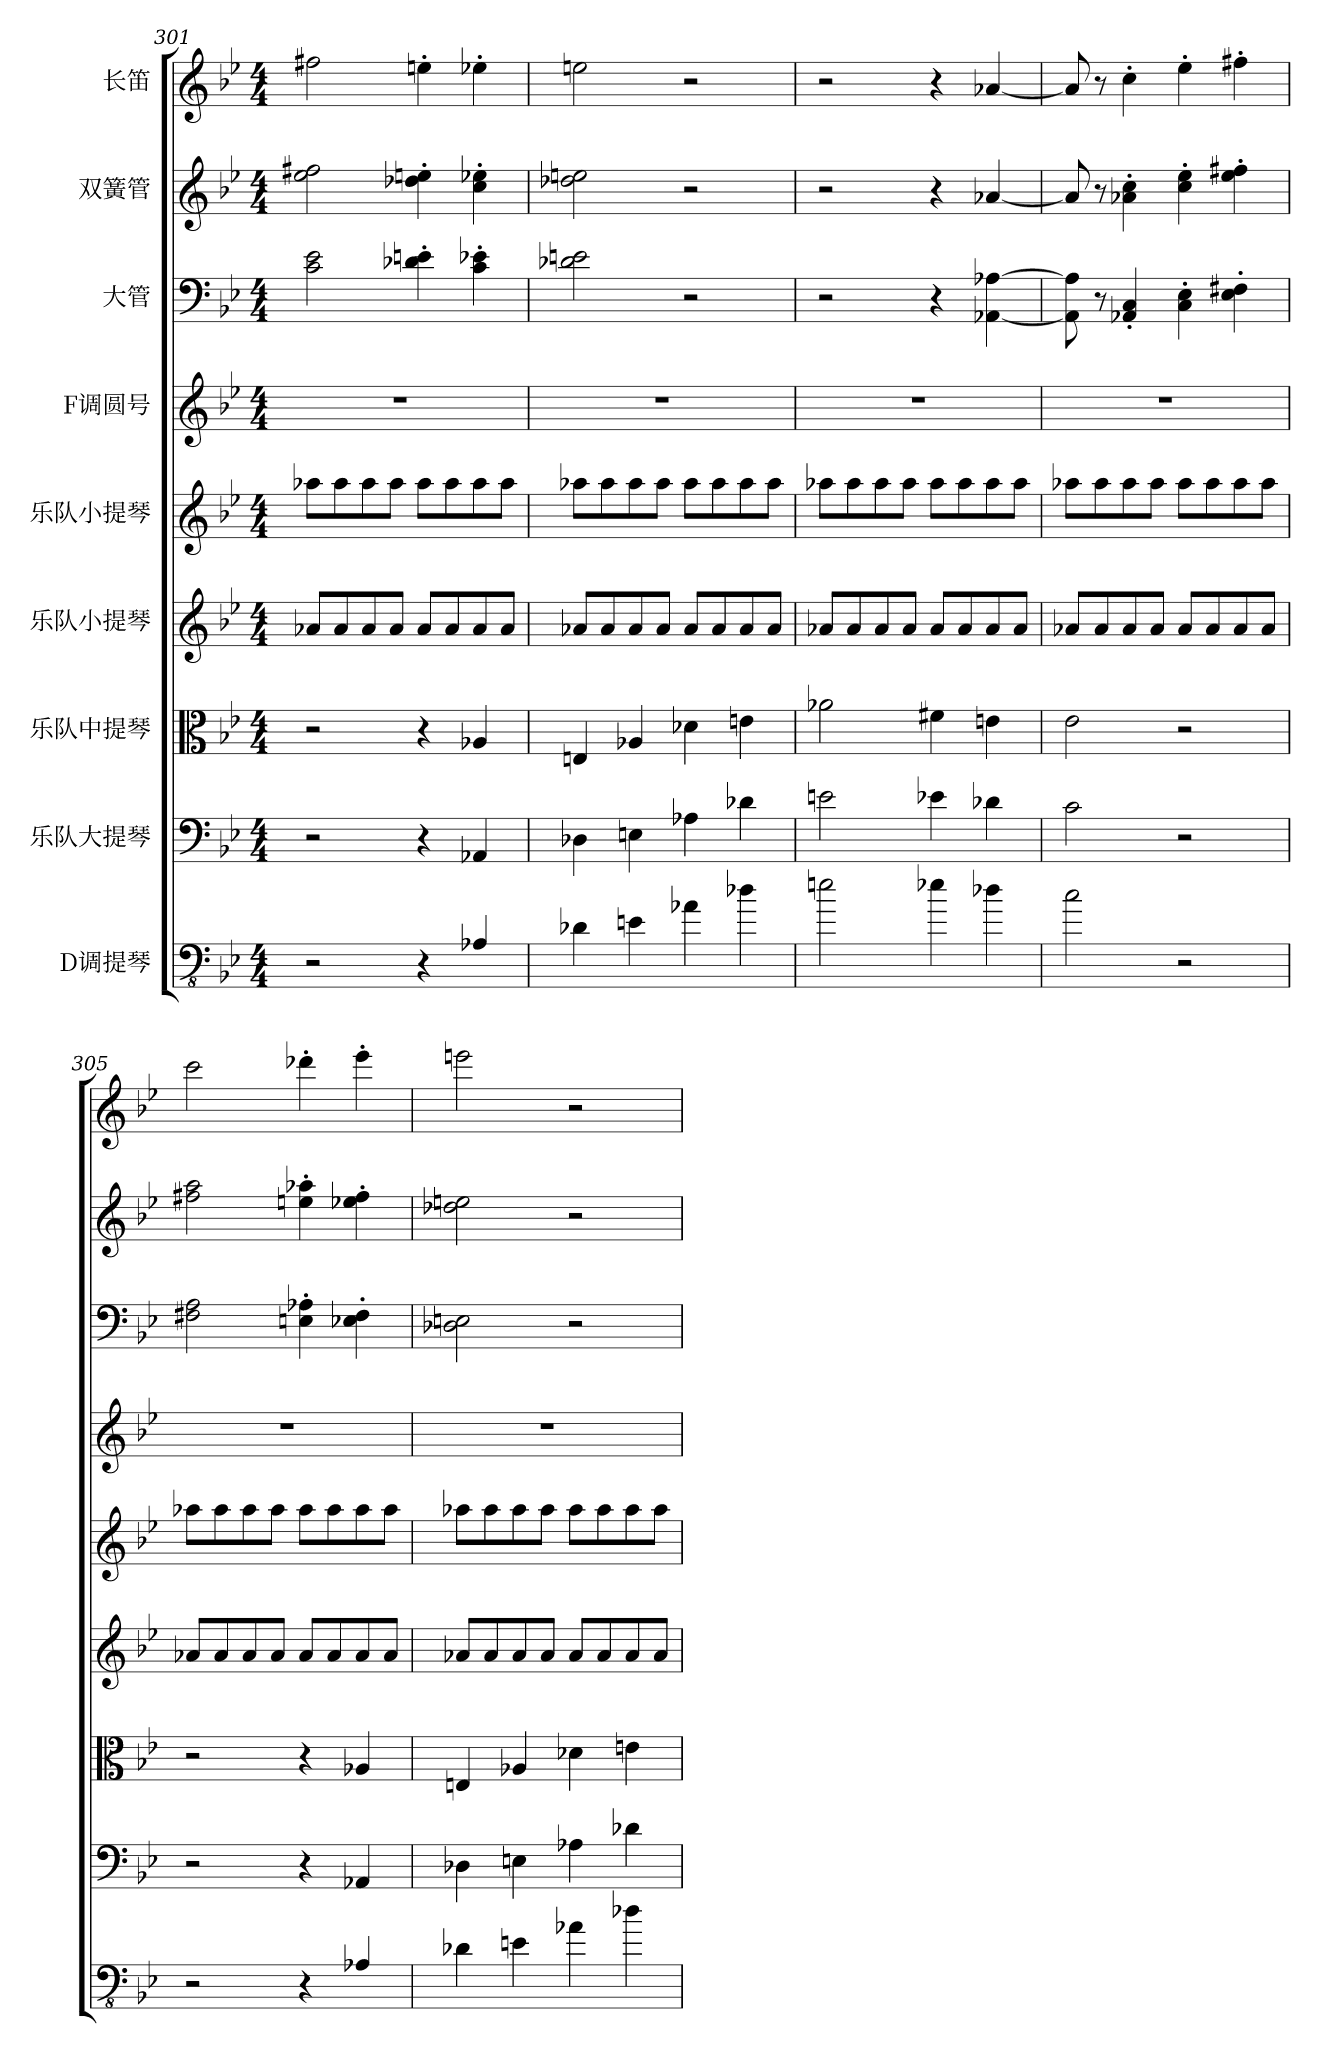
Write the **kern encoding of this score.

**kern	**kern	**kern	**kern	**kern	**kern	**kern	**kern	**kern
*part9	*part8	*part7	*part6	*part5	*part4	*part3	*part2	*part1
*staff9	*staff8	*staff7	*staff6	*staff5	*staff4	*staff3	*staff2	*staff1
*I"D调提琴	*I"乐队大提琴	*I"乐队中提琴	*I"乐队小提琴	*I"乐队小提琴	*I"F调圆号	*I"大管	*I"双簧管	*I"长笛
*clefFv4	*clefF4	*clefC3	*clefG2	*clefG2	*clefG2	*clefF4	*clefG2	*clefG2
*ITrd7c12	*	*	*	*	*ITrd4c7	*	*	*
*k[b-e-]	*k[b-e-]	*k[b-e-]	*k[b-e-]	*k[b-e-]	*k[b-e-a-]	*k[b-e-]	*k[b-e-]	*k[b-e-]
*M4/4	*M4/4	*M4/4	*M4/4	*M4/4	*M4/4	*M4/4	*M4/4	*M4/4
=301	=301	=301	=301	=301	=301	=301	=301	=301
2r	2r	2r	8a-X/L	8aa-X\L	1r	2c\ 2e-\	2ee-\ 2ff#X\	2ff#X\
.	.	.	8a-/	8aa-\	.	.	.	.
.	.	.	8a-/	8aa-\	.	.	.	.
.	.	.	8a-/J	8aa-\J	.	.	.	.
4r	4r	4r	8a-/L	8aa-\L	.	4d-X\' 4en\'	4dd-X\' 4een\'	4een'\
.	.	.	8a-/	8aa-\	.	.	.	.
4AAA-X/	4AA-X/	4A-X/	8a-/	8aa-\	.	4c\' 4e-X\'	4cc\' 4ee-X\'	4ee-X'\
.	.	.	8a-/J	8aa-\J	.	.	.	.
=302	=302	=302	=302	=302	=302	=302	=302	=302
4DD-X\	4D-X\	4En/	8a-X/L	8aa-X\L	1r	2d-X\ 2en\	2dd-X\ 2een\	2een\
.	.	.	8a-/	8aa-\	.	.	.	.
4EEn\	4En\	4A-X/	8a-/	8aa-\	.	.	.	.
.	.	.	8a-/J	8aa-\J	.	.	.	.
4AA-X\	4A-X\	4d-X\	8a-/L	8aa-\L	.	2r	2r	2r
.	.	.	8a-/	8aa-\	.	.	.	.
4D-X\	4d-X\	4en\	8a-/	8aa-\	.	.	.	.
.	.	.	8a-/J	8aa-\J	.	.	.	.
!!LO:PB:g=z
=303	=303	=303	=303	=303	=303	=303	=303	=303
2En\	2en\	2a-X\	8a-X/L	8aa-X\L	1r	2r	2r	2r
.	.	.	8a-/	8aa-\	.	.	.	.
.	.	.	8a-/	8aa-\	.	.	.	.
.	.	.	8a-/J	8aa-\J	.	.	.	.
4E-X\	4e-X\	4f#X\	8a-/L	8aa-\L	.	4r	4r	4r
.	.	.	8a-/	8aa-\	.	.	.	.
4D-X\	4d-X\	4en\	8a-/	8aa-\	.	[4AA-X\ [4A-X\	[4a-X/	[4a-X/
.	.	.	8a-/J	8aa-\J	.	.	.	.
=304	=304	=304	=304	=304	=304	=304	=304	=304
2C\	2c\	2e-\	8a-X/L	8aa-X\L	1r	8AA-\] 8A-\]	8a-/]	8a-/]
.	.	.	8a-/	8aa-\	.	8r	8r	8r
.	.	.	8a-/	8aa-\	.	4AA-X/' 4C/'	4a-X\' 4cc\'	4cc'\
.	.	.	8a-/J	8aa-\J	.	.	.	.
2r	2r	2r	8a-/L	8aa-\L	.	4C\' 4E-\'	4cc\' 4ee-\'	4ee-'\
.	.	.	8a-/	8aa-\	.	.	.	.
.	.	.	8a-/	8aa-\	.	4E-\' 4F#X\'	4ee-\' 4ff#X\'	4ff#X'\
.	.	.	8a-/J	8aa-\J	.	.	.	.
=305	=305	=305	=305	=305	=305	=305	=305	=305
2r	2r	2r	8a-X/L	8aa-X\L	1r	2F#X\ 2A\	2ff#X\ 2aa\	2ccc\
.	.	.	8a-/	8aa-\	.	.	.	.
.	.	.	8a-/	8aa-\	.	.	.	.
.	.	.	8a-/J	8aa-\J	.	.	.	.
4r	4r	4r	8a-/L	8aa-\L	.	4En\' 4A-X\'	4een\' 4aa-X\'	4ddd-X'\
.	.	.	8a-/	8aa-\	.	.	.	.
4AAA-X/	4AA-X/	4A-X/	8a-/	8aa-\	.	4E-X\' 4F#\'	4ee-X\' 4ff#\'	4eee-'\
.	.	.	8a-/J	8aa-\J	.	.	.	.
!!LO:PB:g=z
=306	=306	=306	=306	=306	=306	=306	=306	=306
4DD-X\	4D-X\	4En/	8a-X/L	8aa-X\L	1r	2D-X\ 2En\	2dd-X\ 2een\	2eeen\
.	.	.	8a-/	8aa-\	.	.	.	.
4EEn\	4En\	4A-X/	8a-/	8aa-\	.	.	.	.
.	.	.	8a-/J	8aa-\J	.	.	.	.
4AA-X\	4A-X\	4d-X\	8a-/L	8aa-\L	.	2r	2r	2r
.	.	.	8a-/	8aa-\	.	.	.	.
4D-X\	4d-X\	4en\	8a-/	8aa-\	.	.	.	.
.	.	.	8a-/J	8aa-\J	.	.	.	.
=	=	=	=	=	=	=	=	=
*-	*-	*-	*-	*-	*-	*-	*-	*-
